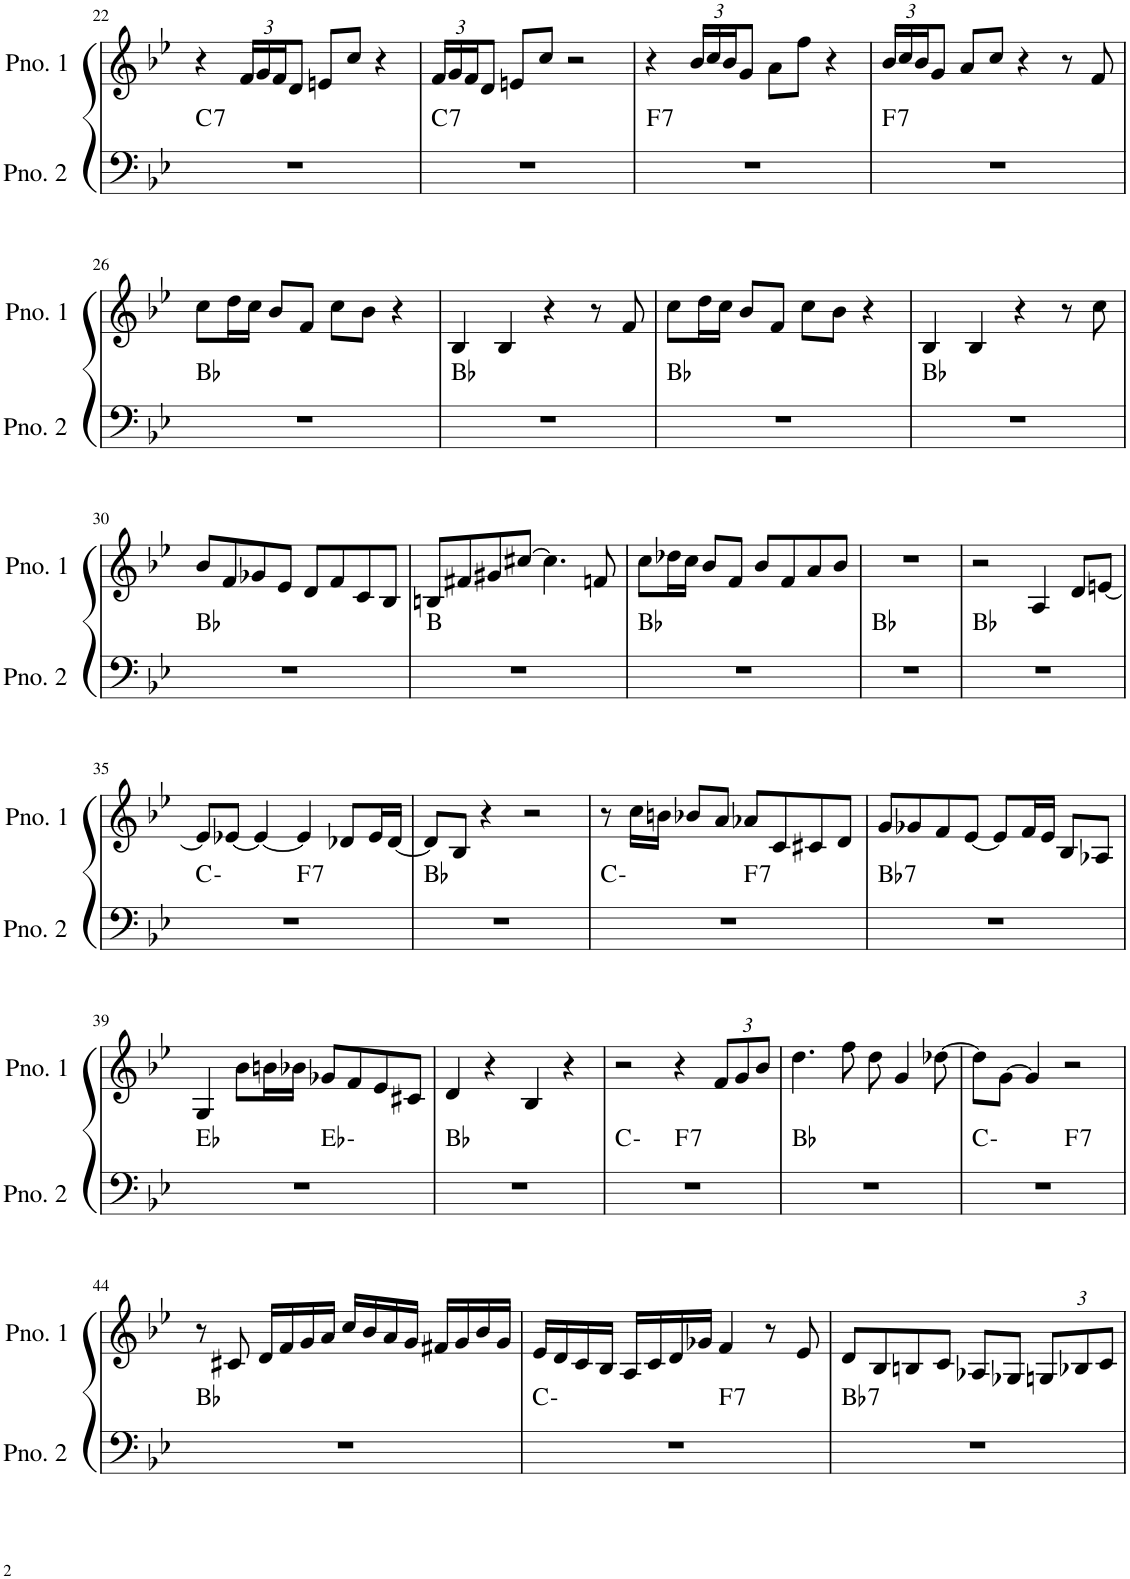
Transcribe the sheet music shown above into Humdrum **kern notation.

**kern	**harte	**kern
*part2	*part2	*part1
*staff2	*	*staff1
*I"ピアノ 2	*	*I"ピアノ 1
!!LO:PB:g=z
*clefF4	*	*clefG2
*k[b-e-]	*	*k[b-e-]
*M4/4	*	*M4/4
=22	=22	=22
!	!LO:H:kt=7	!
1r	C:7	4r
*	*	*Xbrackettup
.	.	24f/LL
.	.	24g/
.	.	24f/J
.	.	8d/J
.	.	8en/L
.	.	8cc/J
.	.	4r
=23	=23	=23
!	!LO:H:kt=7	!
1r	C:7	24f/LL
.	.	24g/
.	.	24f/J
.	.	8d/J
.	.	8en/L
.	.	8cc/J
.	.	2r
=24	=24	=24
!	!LO:H:kt=7	!
1r	F:7	4r
.	.	24b-/LL
.	.	24cc/
.	.	24b-/J
.	.	8g/J
.	.	8a\L
.	.	8ff\J
.	.	4r
=25	=25	=25
!	!LO:H:kt=7	!
1r	F:7	24b-/LL
.	.	24cc/
.	.	24b-/J
.	.	8g/J
.	.	8a/L
.	.	8cc/J
.	.	4r
.	.	8r
.	.	8f/
!!LO:LB:g=z
=26	=26	=26
1r	Bb:maj	8cc\L
.	.	16dd\L
.	.	16cc\JJ
.	.	8b-/L
.	.	8f/J
.	.	8cc\L
.	.	8b-\J
.	.	4r
=27	=27	=27
1r	Bb:maj	4B-/
.	.	4B-/
.	.	4r
.	.	8r
.	.	8f/
=28	=28	=28
1r	Bb:maj	8cc\L
.	.	16dd\L
.	.	16cc\JJ
.	.	8b-/L
.	.	8f/J
.	.	8cc\L
.	.	8b-\J
.	.	4r
=29	=29	=29
1r	Bb:maj	4B-/
.	.	4B-/
.	.	4r
.	.	8r
.	.	8cc\
!!LO:LB:g=z
=30	=30	=30
1r	Bb:maj	8b-/L
.	.	8f/
.	.	8g-X/
.	.	8e-/J
.	.	8d/L
.	.	8f/
.	.	8c/
.	.	8B-/J
=31	=31	=31
1r	B:maj	8Bn/L
.	.	8f#X/
.	.	8g#X/
.	.	[8cc#X/J
.	.	4.cc#\]
.	.	8fn/
=32	=32	=32
1r	Bb:maj	8cc\L
.	.	16dd-X\L
.	.	16cc\JJ
.	.	8b-/L
.	.	8f/J
.	.	8b-/L
.	.	8f/
.	.	8a/
.	.	8b-/J
=33	=33	=33
1r	Bb:maj	1r
=34	=34	=34
1r	Bb:maj	2r
.	.	4A/
.	.	8d/L
.	.	[8en/J
!!LO:LB:g=z
=35	=35	=35
*^	*	*
1r	2ryy	C:min	8e/L]
.	.	.	[8e-X/J
.	.	.	4e-/_
!	!	!LO:H:kt=7	!
.	2ryy	F:7	4e-/]
.	.	.	8d-X/L
.	.	.	16e-/L
.	.	.	[16d-/JJ
*v	*v	*	*
=36	=36	=36
1r	Bb:maj	8d-/L]
.	.	8B-/J
.	.	4r
.	.	2r
=37	=37	=37
*^	*	*
1r	2ryy	C:min	8r
.	.	.	16cc\LL
.	.	.	16bn\JJ
.	.	.	8b-X/L
.	.	.	8a/J
!	!	!LO:H:kt=7	!
.	2ryy	F:7	8a-X/L
.	.	.	8c/
.	.	.	8c#X/
.	.	.	8d/J
=38	=38	=38	=38
!	!	!LO:H:kt=7	!
*v	*v	*	*
1r	Bb:7	8g/L
.	.	8g-X/
.	.	8f/
.	.	[8e-/J
.	.	8e-/L]
.	.	16f/L
.	.	16e-/JJ
.	.	8B-/L
.	.	8A-X/J
!!LO:LB:g=z
=39	=39	=39
*^	*	*
1r	2ryy	Eb:maj	4G/
.	.	.	8b-\L
.	.	.	16bn\L
.	.	.	16b-X\JJ
.	2ryy	Eb:min	8g-X/L
.	.	.	8f/
.	.	.	8e-/
.	.	.	8c#X/J
*v	*v	*	*
=40	=40	=40
1r	Bb:maj	4d/
.	.	4r
.	.	4B-/
.	.	4r
=41	=41	=41
*^	*	*
1r	2ryy	C:min	2r
!	!	!LO:H:kt=7	!
.	2ryy	F:7	4r
.	.	.	12f/L
.	.	.	12g/
.	.	.	12b-/J
*v	*v	*	*
=42	=42	=42
1r	Bb:maj	4.dd\
.	.	8ff\
.	.	8dd\
.	.	4g/
.	.	[8dd-X\
=43	=43	=43
*^	*	*
1r	2ryy	C:min	8dd-\L]
.	.	.	[8g\J
.	.	.	4g/]
!	!	!LO:H:kt=7	!
.	2ryy	F:7	2r
*v	*v	*	*
!!LO:LB:g=z
=44	=44	=44
1r	Bb:maj	8r
.	.	8c#X/
.	.	16d/LL
.	.	16f/
.	.	16g/
.	.	16a/JJ
.	.	16cc/LL
.	.	16b-/
.	.	16a/
.	.	16g/JJ
.	.	16f#X/LL
.	.	16g/
.	.	16b-/
.	.	16g/JJ
=45	=45	=45
*^	*	*
1r	2ryy	C:min	16e-/LL
.	.	.	16d/
.	.	.	16c/
.	.	.	16B-/JJ
.	.	.	16A/LL
.	.	.	16c/
.	.	.	16d/
.	.	.	16g-X/JJ
!	!	!LO:H:kt=7	!
.	2ryy	F:7	4f/
.	.	.	8r
.	.	.	8e-/
=46	=46	=46	=46
!	!	!LO:H:kt=7	!
*v	*v	*	*
1r	Bb:7	8d/L
.	.	8B-/
.	.	8Bn/
.	.	8c/J
.	.	8A-X/L
.	.	8G-X/J
.	.	12Gn/L
.	.	12B-X/
.	.	12c/J
=	=	=
*-	*-	*-
